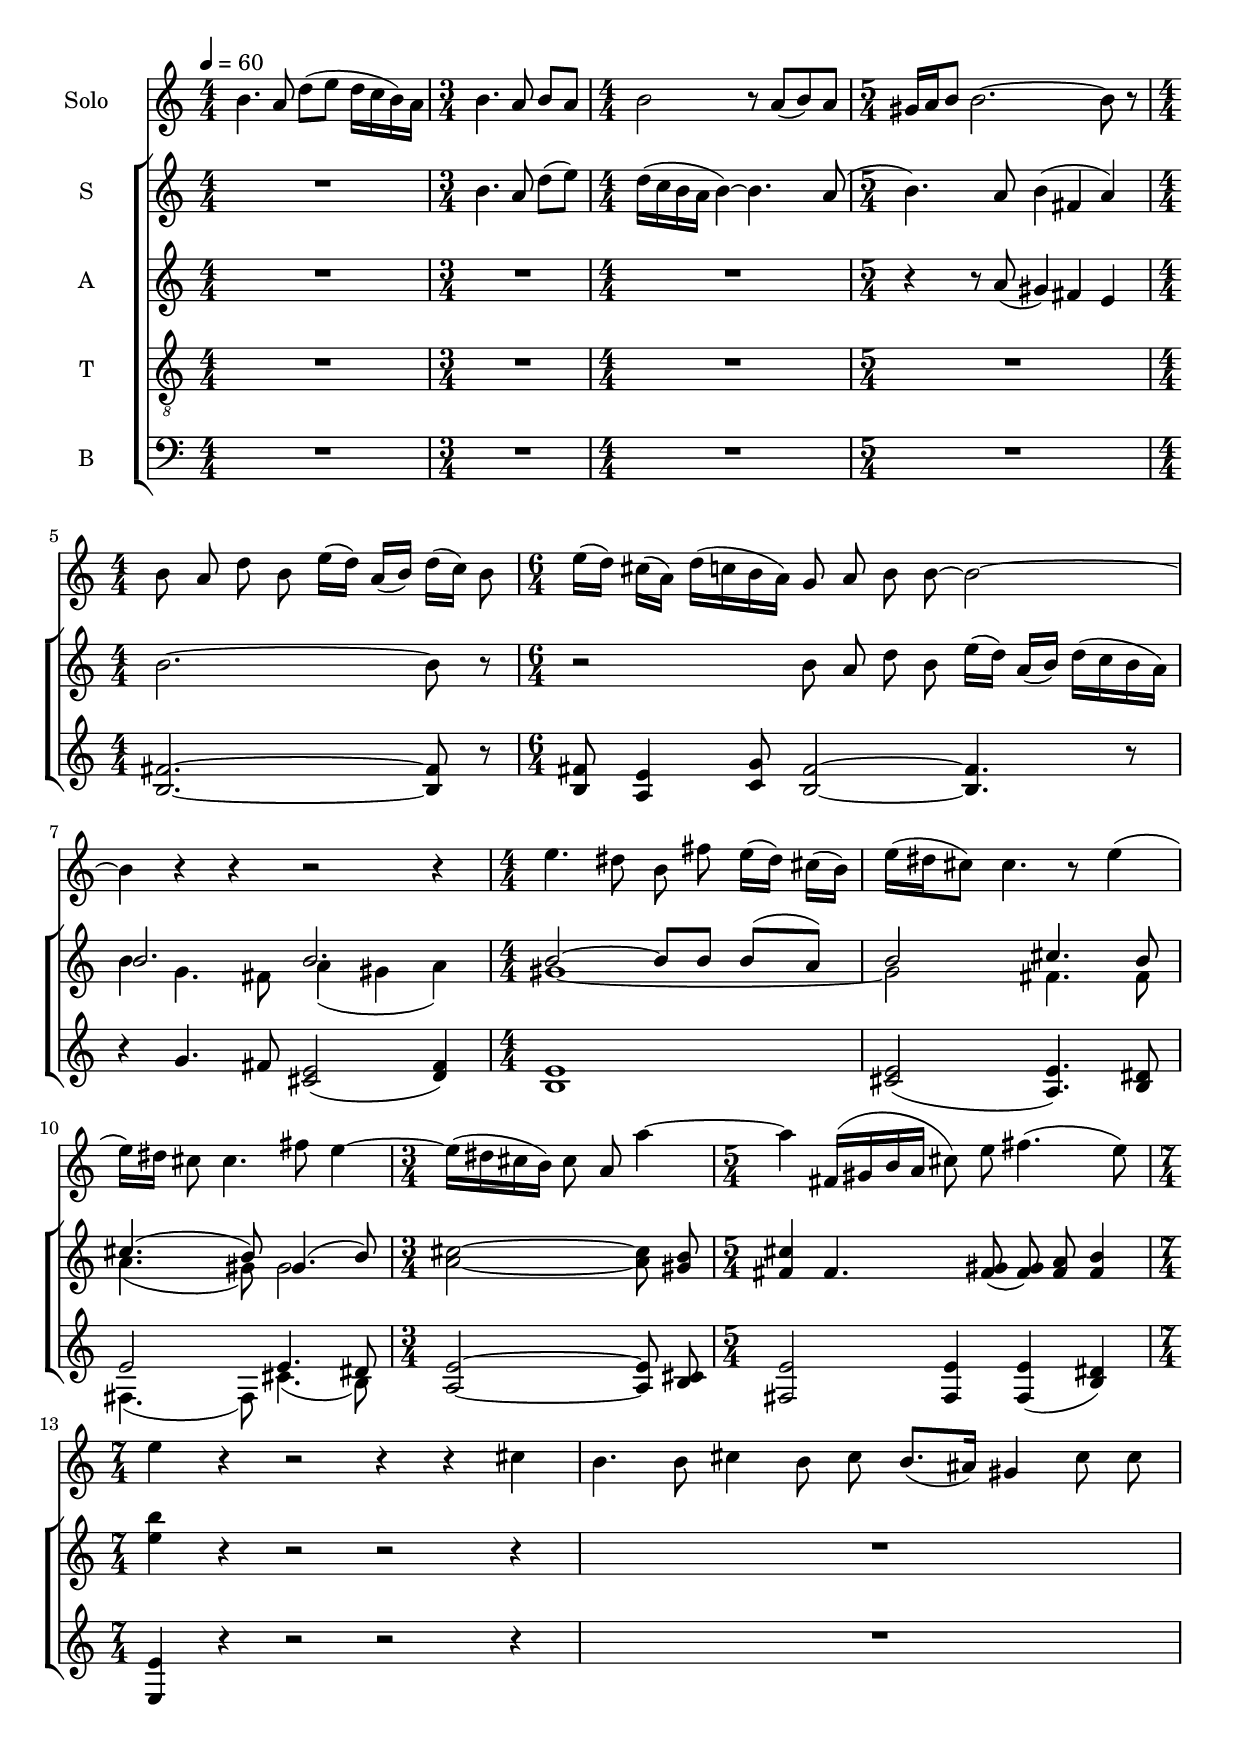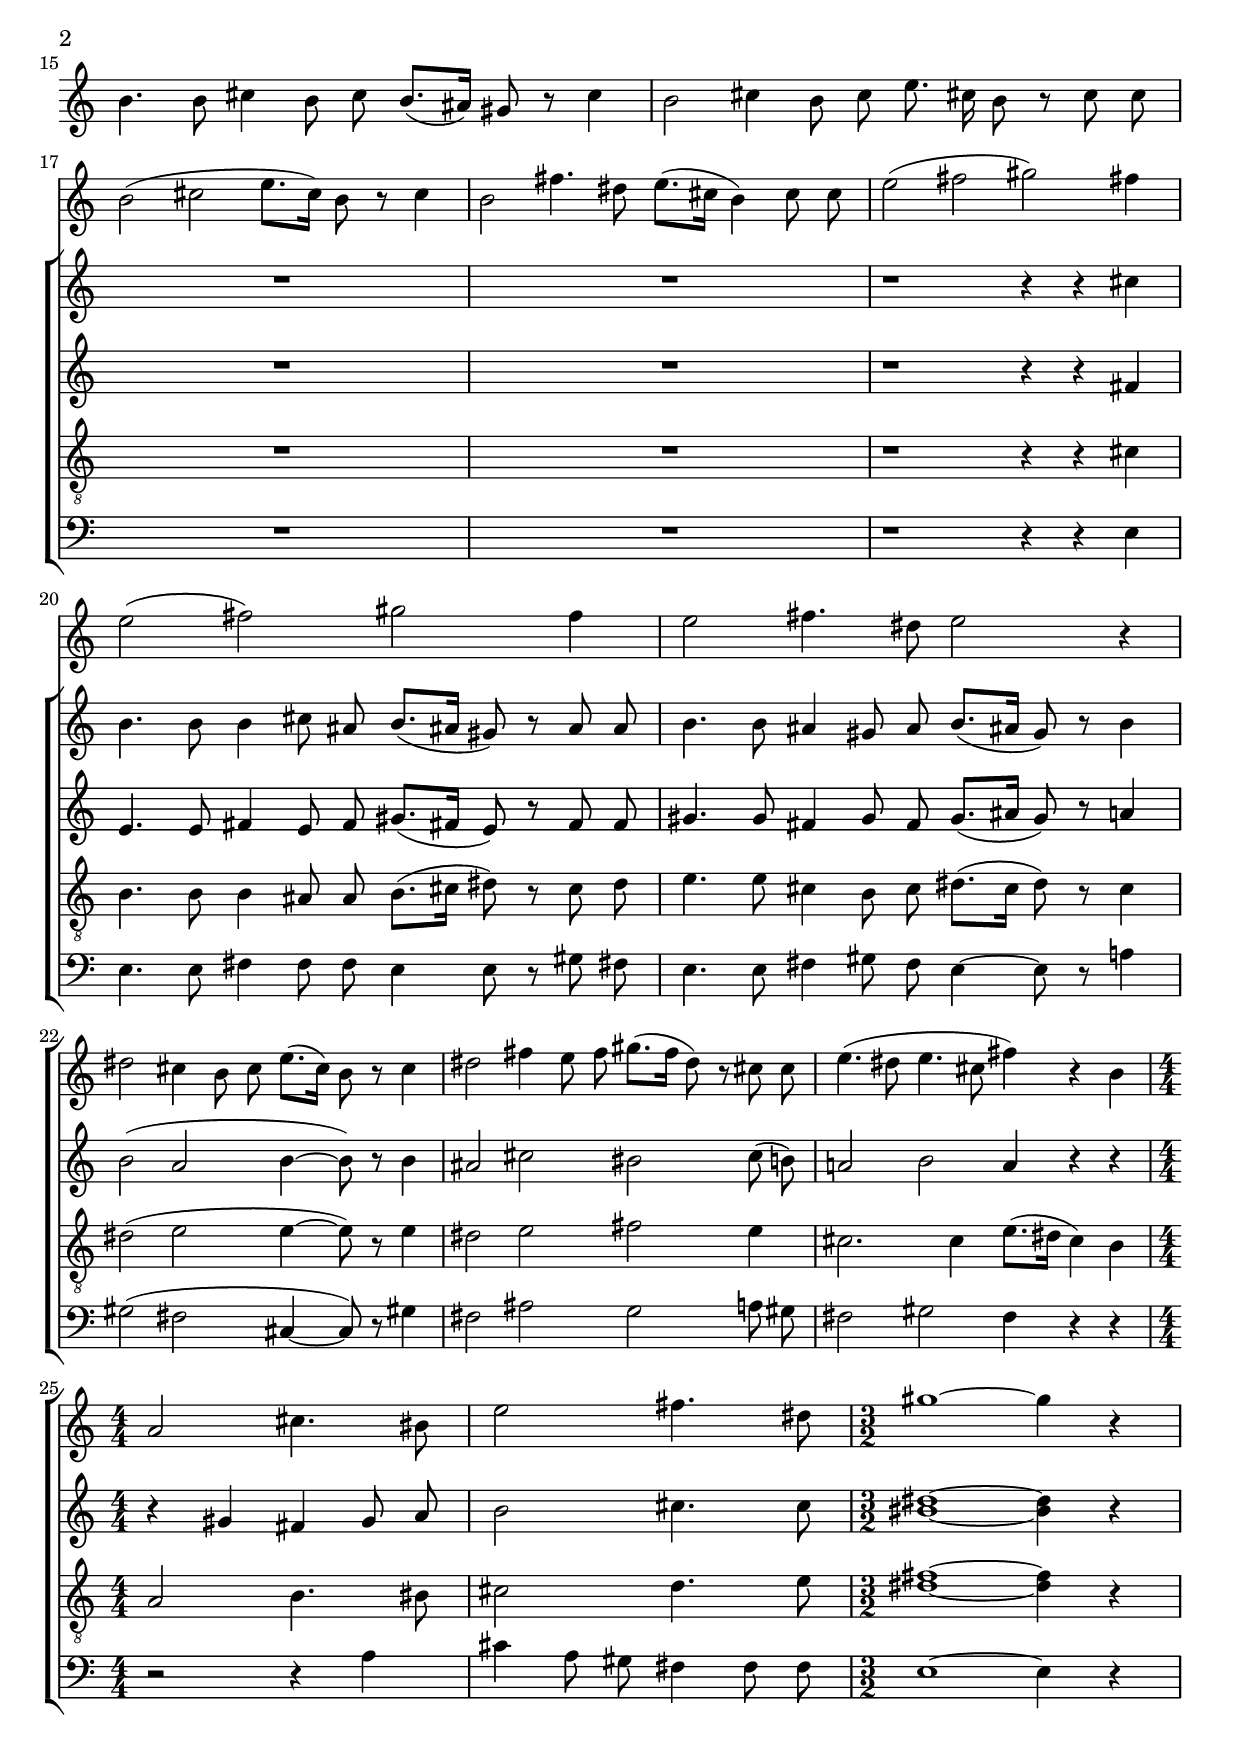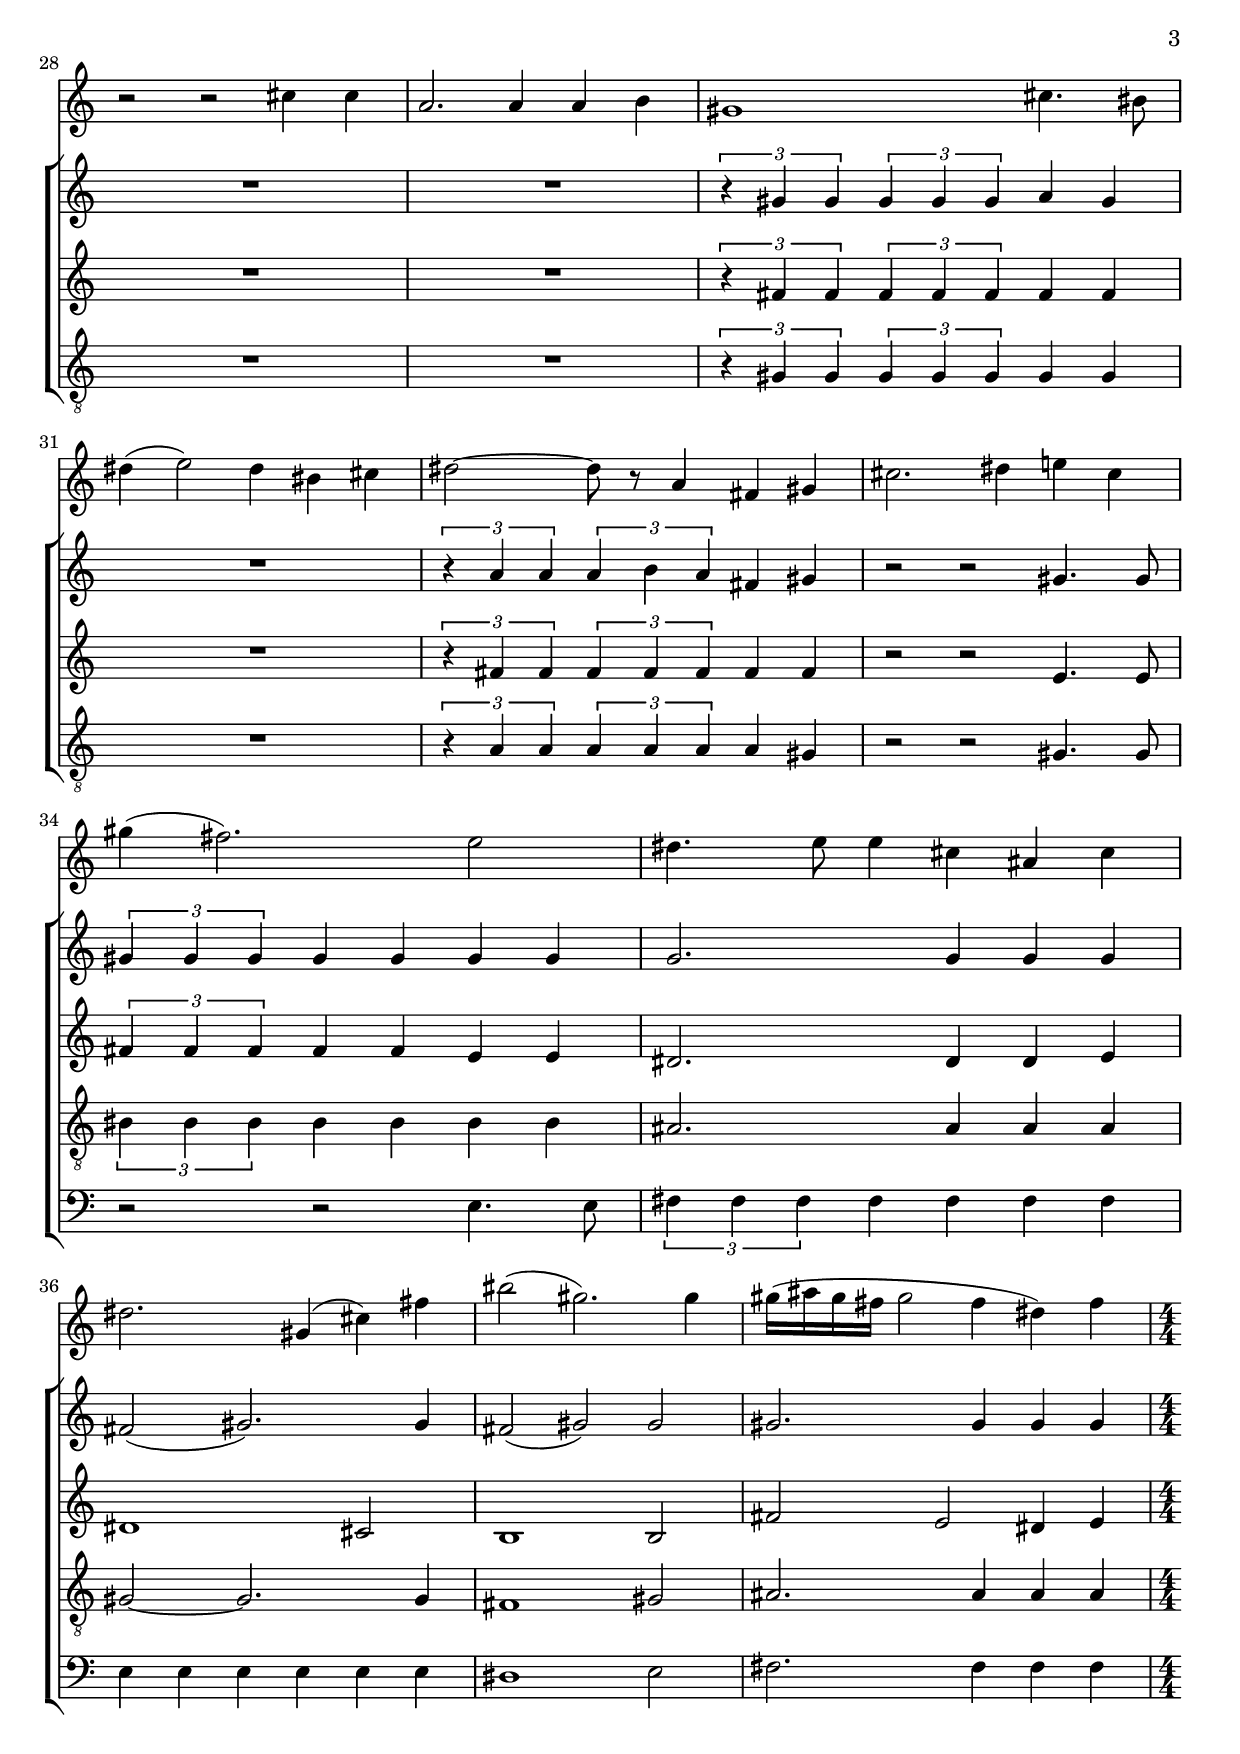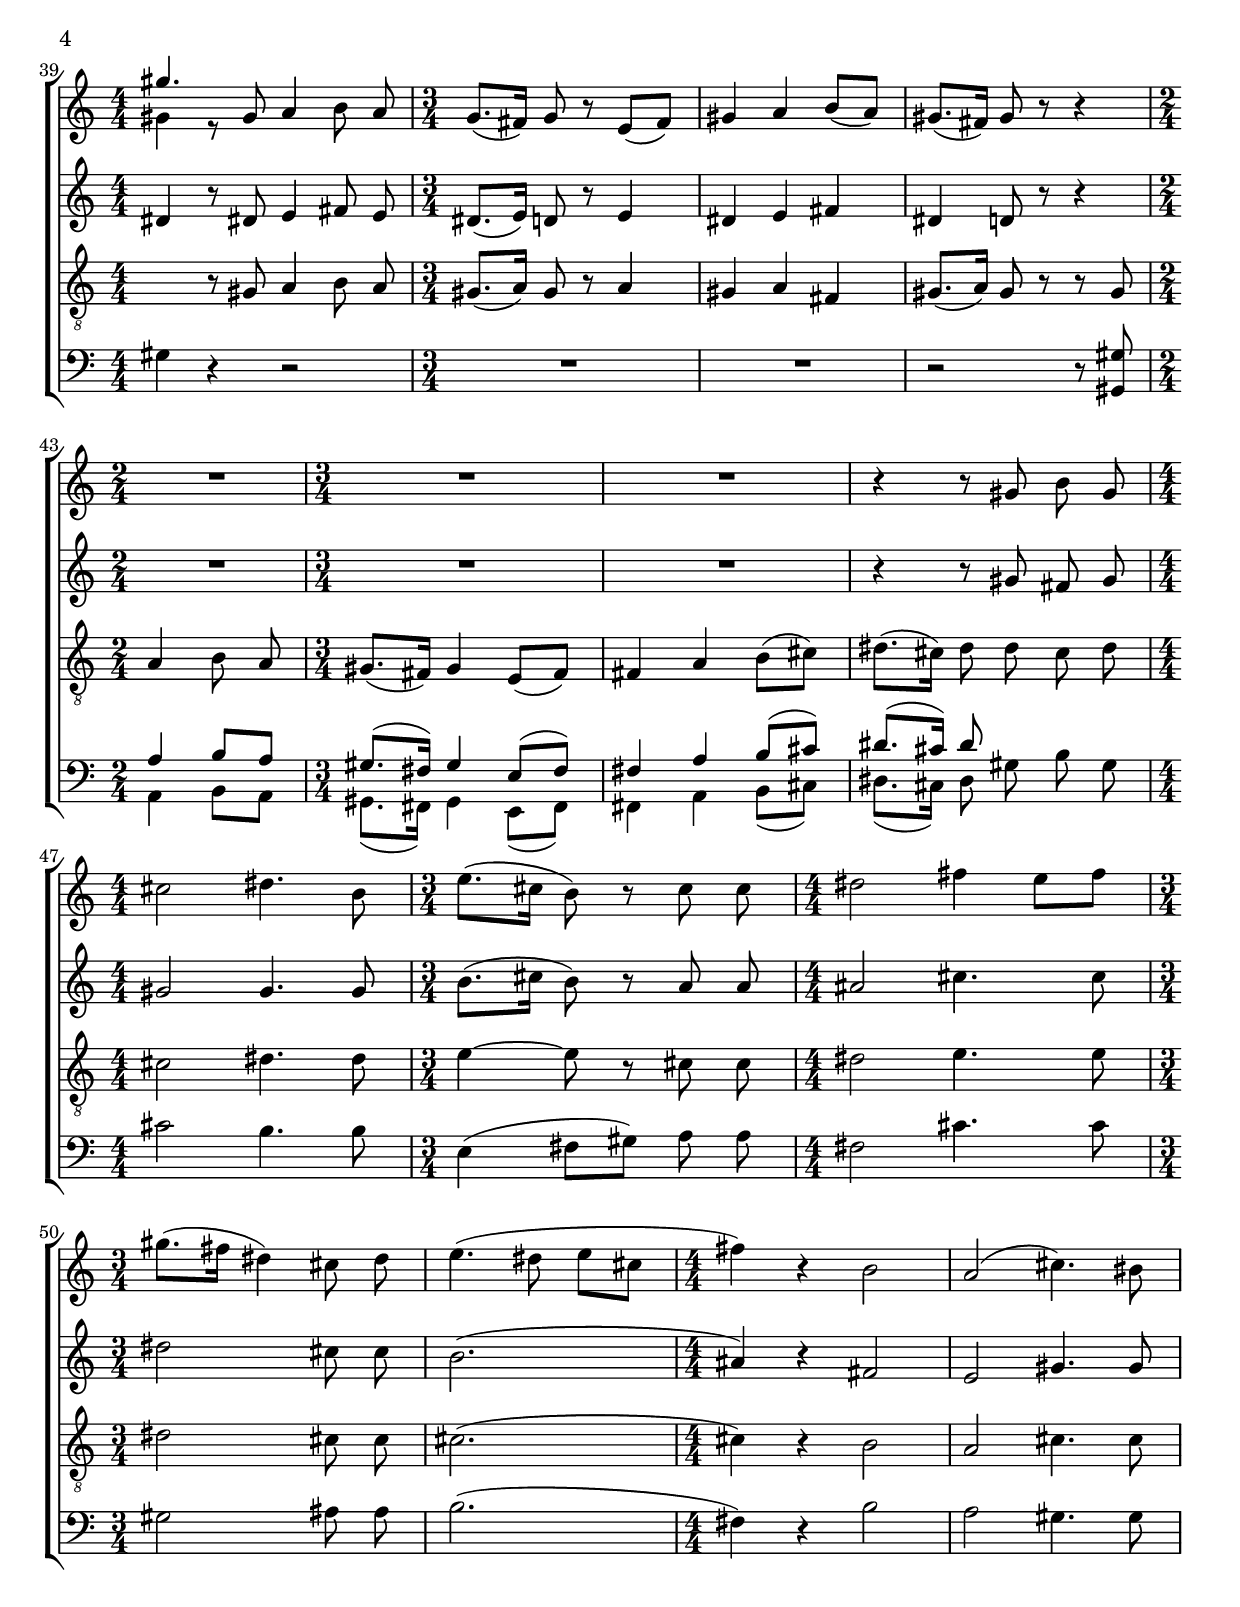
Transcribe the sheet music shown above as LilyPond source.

\include "english.ly"
\version "2.22.0"

global = {
  \key a \minor
  \time 4/4
  \tempo 4 = 60
}

%%%%%%%%%%%%%%%%%%%%%%%%%%%%%%%%
soloNotes = \relative c'' {
  \dynamicUp \numericTimeSignature
  % page 22, bar 1
  b4. a8 d8[( e] d16[ c b) a] |
  \time 3/4 b4. a8 b[ a] |
  \time 4/4 b2 r8 a8[( b) a] |
  \time 5/4 gs16[ a b8] b2.~  b8 r8 |
  \break % bar 5
  \time 4/4 b8 a d b e16[( d]) a[( b]) d[( c]) b8 |
  \time 6/4  e16[( d]) cs[( a]) d[( c b a]) g8 a b b8~ b2~ |
  \break % bar 7
  b4 r4 r4 r2 r4 |
  \time 4/4 e4. ds8 b fs' e16[( ds]) cs[( b]) |
  e16[( ds cs8]) cs4. r8 e4( |
\break
  % page 23, bar 10
  e16[) ds] cs8 cs4. fs8 e4~ |
  \time 3/4 e16[( ds cs b]) cs8 a a'4~ |
  \time 5/4 a4 fs,16[( gs b a] cs8) e fs4.( e8) |
  \break % bar 13
  \time 7/4 e4 r4 r2 r4 r4 cs4 |
  b4. b8 cs4 b8 cs8 b8.[( as16]) gs4 cs8 cs |
\break
  % page 24, bar 15
  b4. b8 cs4 b8 cs   b8.[( as16]) gs8 r8 cs4 |
  b2 cs4 b8 cs8 e8. cs!16 b8 r8 cs8 cs8 |
  b2( cs2
%\break % bar 17
  e8.[ cs16]) b8 r8 cs4 |
  b2 fs'4. ds8 e8.[( cs16] b4) cs8 cs | e2( fs2
%\break
  % page 25, bar 19
  gs2) fs!4 |
  e2( fs2) gs2 fs4 |
  e2 fs4. ds8
  % break bar ..21
  e2 r4 |
  R1*7/4 |
  R1*7/4 |
  % page 26, bar ..23
  R1*7/4 |
\break % bar 25
  \time 4/4 R1 |
  R1 |
  \time 3/2 R1*3/2 |
\break
  % page 27, bar 28
  r2 r2 cs4 cs4 |
  a2. a4 a4 b4 |
  gs1 cs4. bs8 |
\break % bar 31
  ds4( e2) ds4 bs cs |
  ds2~ ds8 r8 a4 fs gs |
  cs2. ds4 e! cs |
\break
  % page 28, bar 34
  gs'4( fs2.) e2 |
  ds4. e8 e4 cs as cs |
\break % bar 36
  ds2. gs,4( cs) fs4 |
  bs2( gs2.) gs4 |
  gs16[( as gs fs] gs2 fs4 ds) fs |
\break
  % page 29, bar 39
  \time 4/4 R1 |
  \time 3/4 R1*3/4 |
  R1*3/4 |
  R1*3/4 |
\break % bar 43
  \time 2/4 R1*2/4 |
  \time 3/4 R1*3/4 |
  R1*3/4 |
  R1*3/4 |
\break
  % page 30, bar 47
  \time 4/4 R1 |
  \time 3/4 R1*3/4 |
  \time 4/4 R1 |
\break % bar 50
  \time 3/4 R1*3/4 |
  R1*3/4 |
  \time 4/4 R1 |
  R1 |
  % page 31, bar 54
  % break bar 57
  % page 32, bar 60
  % break bar 63
  % page 33, bar 66
  % break bar 69
  % page 34, bar 73
  % break bar 78
  % page 35, bar 81
  % break bar 84
  % page 36, bar 88
  % break bar 92
  % page 37, bar 96
  % break bar 100
} % end of soloNotes

%%%%%%%%%%%%%%%%%%%%%%%%%%%%%%%%
sopMusic = \relative c'' {
  % page 1
  \dynamicUp \numericTimeSignature
  R1 |
  \time 3/4 b4. a8 d8[( e]) |
  \time 4/4 d16[( c b a] b4~) b4. a8( |
  \time 5/4 b4.)  a8 b4( fs a) |
  % \break % bar 5
  \time 4/4 b2.~ b8 r8 |
  \time 6/4 r2 b8 a d b e16[( d]) a[( b]) d[( c b a]) |
  % \break % bar 7
  <<
     { b2. b2. }
     \\
     { b4 g4. fs8 a4( gs a) }
  >> |
  \time 4/4
  <<
     { b2~ b8 b8 b8[( a]) }
     \\
     { gs1~ }
  >> |
  <<
    { b2 cs4. b8 }
    \\
    {gs2 fs4. fs8 }
  >> |
  % page 23, bar 10
  <<
     { cs'4.( b8) gs4.( b8) }
     \\
     {a4.( gs8) gs2 }
  >> |
  \time 3/4 <<a2~ cs2~>>  <<a8 cs8>> <<gs8 b8>> |
  \time 5/4 <<fs4 cs'4>> fs,4. <<fs8( gs8>> <<fs8) gs8>> <<fs8 a8>> <<fs4 b4>> |
  % break bar 13
  \time 7/4 <<e4 b'4>>  r4 r2 r2 r4 |
  R1*7/4 |
  % page 24, bar 15
  R1*7/4 |
  R1*7/4 |
  R1*7/4 |
  % break bar 17
  R1*7/4 | 
  r1
  % page 25, bar 19
  r4 r4 cs,4 |
  b4. b8 b4 cs8 as b8.[( as!16] gs8) r8 as8 as8 |
  b4. b8 as4 gs8 as8
  % \break % bar ..21
    b8.[( as!16] gs8) r8 b4 |
  ds2 cs4 b8 cs8    e8.[( cs16]) b8 r8 cs4 |
  ds2 fs4 e8 fs8
  % page 26, bar ..23
    gs8.[( fs16] ds8) r8 cs8 cs8 |
    e4.( ds8 e4. cs8    fs4) r4 b,4 |
  % \break % bar 25
  \time 4/4 a2 cs4. bs8 |
  e2 fs4. ds8 |
  \time 3/2 gs1~ gs4 r4 |
  % page 27, bar 28
  R1*3/2 |
  R1*3/2 |
  \times 2/3 { r4 gs,4 gs4 } \times 2/3 { gs4 gs4 gs4 } a4 gs4 |
  % \break % bar 31
  R1*3/2 |
  \times 2/3 { r4 a4 a4 } \times 2/3 { a4 b4 a4 } fs4 gs4 |
  r2 r2 gs4. gs8 |
  % page 28, bar 34
  \times 2/3 { gs4 gs4 gs4 } gs4 gs4 gs4 gs4 |
  g2. g4 g g |
  % \break % bar 36
  fs2( gs2.) gs4 |
  fs2( gs2) gs2 |
  gs2. gs4 gs gs |
  % page 29, bar 39
  \time 4/4 
    <<
       {gs'4. }
       \\
       {gs,4 r8 }
    >>
       gs8 a4 b8 a |
  \time 3/4 g8.[( fs16]) g8 r8 e[( fs]) |
  gs4 a b8[( a]) |
  gs8.[( fs16]) gs8 r8 r4 |
  % \break % bar 43
  \time 2/4 R1*2/4 |
  \time 3/4 R1*3/4 |
  R1*3/4 |
  r4 r8 gs8 b gs |
  % page 30, bar 47
  \time 4/4 cs2 ds4. b8 |
  \time 3/4 e8.[( cs16] b8) r8 cs8 cs8 |
  \time 4/4 ds2 fs4 e8[ fs] |
  % \break % bar 50
  \time 3/4 gs8.[( fs16] ds4) cs8 ds |
  e4.( ds8 e8[ cs] |
  \time 4/4 fs4) r4 b,2 |
  a2( cs4.) bs8 |
  % page 31, bar 54
  % \break % bar 57
  % page 32, bar 60
  % \break % bar 63
  % page 33, bar 66
  % \break % bar 69
  % page 34, bar 73
  % \break % bar 78
  % page 35, bar 81
  % \break % bar 84
  % page 36, bar 88
  % \break % bar 92
  % page 37, bar 96
  % \break % bar 100

} % end-of sopMusic

%%%%%%%%%%%%%%%%%%%%%%%%%%%%%%%%
altMusic = \relative c'' {
  \dynamicUp \numericTimeSignature
  % page 22, bar 1
  R1 |
  \time 3/4 R1*3/4 |
  \time 4/4 R1*4/4 |
  \time 5/4 r4 r8 a8( gs4) fs4  e |
  % break bar 5
  \time 4/4 <<b2.~ fs'2.~>> <<b,8 fs'8>> r8 |
  \time 6/4 <<b,8 fs'8>> <<a,4 e'4>> <<c8 g'8>>
    <<b,2~ fs'2~>> <<b,4. fs'4.>> r8 |
  % break bar 7
  r4 g4. fs8 <<cs2( e2(>> <<d4) fs4)>> |
  \time 4/4 <<b,1 e1>> |
  <<cs2( e2(>> <<a,4.) e'4.)>> <<b8 ds8>> |
  % page 23, bar 10
  <<
    {e2 e4. ds8}
    \\
    {fs,4.( fs8) cs'4.( b8) }
  >>
  \time 3/4 <<a2~ e'2~>> <<a,8 e'8>> <<b8 cs8>> |
  \time 5/4 <<fs,2 e'2>> <<fs,4 e'4>> <<fs,4( e'4>> <<b4) ds4>> |
  % break bar 13
  \time 7/4 <<e, e'4>> r4 r2 r2 r4 |
  R1*7/4 |
  % page 24, bar 15
  R1*7/4 |
  R1*7/4 |
  R1*7/4 |
  % break bar 17
  R1*7/4 | 
  r1
  % page 25, bar 19
  r4 r4 fs4 |
  e4. e8 fs4 e8 fs8    gs8.[( fs!16] e8) r8 fs8 fs8 |
  gs4. gs8 fs4 gs8 fs8
  % \break % bar ..21
    gs8.[( as16] gs8) r8 a4 |
  b2( a2   b4~ b8) r8 b4 |
  as2 cs2
  % page 26, bar ..23
    bs2 cs8( b!8) |
  a!2 b2   a4 r4 r |
  % break bar 25
  \time 4/4 r4 gs4 fs gs8 a |
  b2 cs4. cs8 |
  \time 3/2 <<bs1~ ds1~>> <<bs4 ds4>> r4 |
  % page 27, bar 28
  R1*3/2 |
  R1*3/2 |
  \times 2/3 { r4 fs,4 fs4 } \times 2/3 { fs4 fs4 fs4 } fs4 fs4 |
  % break bar 31
  R1*3/2 |
  \times 2/3 { r4 fs4 fs4 } \times 2/3 { fs4 fs4 fs4 } fs4 fs4 |
  r2 r2 e4. e8 |
  % page 28, bar 34
  \times 2/3 { fs4 fs4 fs4 } fs4 fs4 e e |
  ds2. ds4 ds e |
  % break bar 36
  ds1 cs2 |
  b1  b2 |
  fs'2 e2 ds4 e |
  % page 29, bar 39
  \time 4/4 ds4 r8 ds!8 e4 fs8 e |
  \time 3/4 ds8.[( e16]) d8 r8 e4 |
  ds4 e fs |
  ds4 d8 r8 r4 |
  % break bar 43
  \time 2/4 R1*2/4 |
  \time 3/4 R1*3/4 |
  R1*3/4 |
  r4 r8 gs8 fs gs |
  % page 30, bar 47
  \time 4/4 gs2 gs4. gs8 |
  \time 3/4 b8.[( cs16] b8) r8 a8 a8 |
  \time 4/4 as2 cs4. cs8 |
  % break bar 50
  \time 3/4 ds2 cs8 cs |
  b2.( |
  \time 4/4 as4) r4 fs2 |
  e2 gs4. gs8 |
  % page 31, bar 54
  % break bar 57
  % page 32, bar 60
  % break bar 63
  % page 33, bar 66
  % break bar 69
  % page 34, bar 73
  % break bar 78
  % page 35, bar 81
  % break bar 84
  % page 36, bar 88
  % break bar 92
  % page 37, bar 96
  % break bar 100
} % end of altMusic

%%%%%%%%%%%%%%%%%%%%%%%%%%%%%%%%
tenMusic = \relative c' {
  \dynamicUp \numericTimeSignature
  % page 22, bar 1
  R1 |
  \time 3/4 R1*3/4 |
  \time 4/4 R1*4/4 |
  \time 5/4 R1*5/4 |
  % break bar 5
  \time 4/4 R1 |
  \time 6/4 R1*6/4 |
  % break bar 7
  R1*6/4 |
  \time 4/4 R1 |
  R1 |
  % page 23, bar 10
  R1 |
  \time 3/4 R1*3/4 |
  \time 5/4 R1*5/4 |
  % break bar 13
  \time 7/4 R1*7/4 |
  R1*7/4 |
  % page 24, bar 15
  R1*7/4 |
  R1*7/4 |
  R1*7/4 |
  % break bar 17
  R1*7/4 | 
  r1
  % page 25, bar 19
  r4 r4 cs4 |
  b4. b8 b4 as8 as8    b8.[( cs!16] ds8) r8 cs8 ds8 |
  e4. e8 cs4 b8 cs8
  % \break % bar ..21
    ds8.[( cs16] ds8) r8 cs4 |
  ds2( e2   e4~ e8) r8 e4 |
  ds2 e2
  % page 26, bar ..23
  fs2 e4 |
  cs2. cs4    e8.[( ds16] cs4) b |
  % break bar 25
  \time 4/4 a2 b4. bs8 |
  cs2 d4. e8 |
  \time 3/2 <<ds1~ fs1~>> <<ds4 fs4>> r4 |
  % page 27, bar 28
  R1*3/2 |
  R1*3/2 |
  \times 2/3 { r4 gs,4 gs4 } \times 2/3 { gs4 gs4 gs4 } gs4 gs4 |
  % break bar 31
  R1*3/2 |
  \times 2/3 { r4 a4 a4 } \times 2/3 { a4 a4 a4 } a4 gs4 |
  r2 r2 gs4. gs8 |
  % page 28, bar 34
  \times 2/3 { bs4 bs4 bs4 } bs4 bs4 bs4 bs4 |
  as2. as4 as as |
  % break bar 36
  gs2~ gs2. gs4 |
  fs1 gs2 |
  as2. as4 as as |
  % page 29, bar 39
  \time 4/4 s4 r8 gs!8 a4 b8 a |
  \time 3/4 gs8.[( a16]) gs8 r8 a4 |
  gs4 a fs |
  gs8.[( a16]) gs8 r8 r8 gs8 |
  % break bar 4
  \time 2/4 a4 b8 a8 |
  \time 3/4 gs8.[( fs16]) gs4 e8[( fs]) |
  fs4 a b8[( cs]) |
  ds8.[( cs16]) ds8 ds cs ds |
  % page 30, bar 47
  \time 4/4 cs2 ds4. ds8 |
  \time 3/4 e4~ e8 r8 cs8 cs8 |
  \time 4/4 ds2 e4. e8 |
  % break bar 50
  \time 3/4 ds2 cs8 cs |
  cs2.( |
  \time 4/4 cs4) r4 b2 |
  a2 cs4. cs8 |
  % page 31, bar 54
  % break bar 57
  % page 32, bar 60
  % break bar 63
  % page 33, bar 66
  % break bar 69
  % page 34, bar 73
  % break bar 78
  % page 35, bar 81
  % break bar 84
  % page 36, bar 88
  % break bar 92
  % page 37, bar 96
  % break bar 100
} % end of tenMusic

%%%%%%%%%%%%%%%%%%%%%%%%%%%%%%%%
basMusic = \relative c {
  \dynamicUp \numericTimeSignature
  % page 22, bar 1
  R1 |
  \time 3/4 R1*3/4 |
  \time 4/4 R1*4/4 |
  \time 5/4 R1*5/4 |
  % break bar 5
  \time 4/4 R1 |
  \time 6/4 R1*6/4 |
  % break bar 7
  R1*6/4 |
  \time 4/4 R1 |
  R1 |
  % page 23, bar 10
  R1 |
  \time 3/4 R1*3/4 |
  \time 5/4 R1*5/4 |
  % break bar 13
  \time 7/4 R1*7/4 |
  R1*7/4 |
  % page 24, bar 15
  R1*7/4 |
  R1*7/4 |
  R1*7/4 |
  % break bar 17
  R1*7/4 | 
  r1
  % page 25, bar 19
  r4 r4 e4 |
  e4. e8 fs4 fs8 fs8    e4 e8 r8 gs8 fs!8 |
  e4. e8 fs4 gs8 fs8
  % break bar ..21
    e4~ e8 r8 a!4 |
  gs2( fs2   cs4~ cs8) r8 gs'!4 |
  fs2 as2
  % page 26, bar ..23
    g2 a!8 gs8 | fs2 gs2    fs4 r4 r4 |
  % break bar 25
  \time 4/4 r2 r4 a4 |
  cs4 a8 gs fs4 fs8 fs |
  \time 3/2 e1~ e4 r4 |
  % page 27, bar 28
  R1*3/2 |
  R1*3/2 |
  R1*3/2 |
  % break bar 31
  R1*3/2 |
  R1*3/2 |
  R1*3/2 |
  % page 28, bar 34
  r2 r2 e4. e8 |
  \times 2/3 { fs4 fs fs } fs4 fs fs fs |
  % break bar 36
  e4 e e e e e |
  ds1 e2 |
  fs2. fs4 fs fs |
  % page 29, bar 39
  \time 4/4 gs4 r4 r2 |
  \time 3/4 R1*3/4
  R1*3/4
  r2 r8 <<gs,8 gs'8>>
  % break bar 43
  \time 2/4
    <<
      {a4 b8 a8}
      \\
      {a,4 b8 a8}
    >> |
  \time 3/4
    <<
      { gs'8.[( fs16]) gs4 e8[( fs]) }
      \\
      { gs,8.[( fs16]) gs4 e8[( fs]) }
    >> |
  <<
    { fs'4 a b8[( cs]) }
    \\
    { fs,,4 a b8[( cs]) }
  >> |
  <<
    { ds'8.[( cs16]) ds8 }
    \\
    { ds,8.[( cs16]) ds8 }
  >>
    gs8 b gs |
  % page 30, bar 47
  \time 4/4 cs2 b4. b8 |
  \time 3/4 e,4( fs8[ gs]) a8 a |
  \time 4/4 fs2 cs'4. cs8 |
  % break bar 50
  \time 3/4 gs2 as8 as |
  b2.( |
  \time 4/4 fs4) r4 b2 |
  a2 gs4. gs8 |
  % page 31, bar 54
  % break bar 57
  % page 32, bar 60
  % break bar 63
  % page 33, bar 66
  % break bar 69
  % page 34, bar 73
  % break bar 78
  % page 35, bar 81
  % break bar 84
  % page 36, bar 88
  % break bar 92
  % page 37, bar 96
  % break bar 100
} % end of basMusic

\score {
  <<
    \new Staff {
      \set Staff.midiInstrument = "soprano sax"
    \new Voice = "SoloVoice" <<
      \set Staff.instrumentName = "Solo"
      \autoBeamOff
      \global \soloNotes
    >>
    }
    \new ChoirStaff <<

      \new Staff = "sop" <<
      \set Staff.midiInstrument = "flute"
        \new Voice = "sopranos" {
          \set Staff.instrumentName = "S"
          <<
             \autoBeamOff
             \global \sopMusic
          >>
        }
      >>

      \new Staff = "alt" <<
	\set Staff.midiInstrument = #"oboe"
        \new Voice = "altos" {
          \set Staff.instrumentName = "A"
          <<
             \autoBeamOff
             \global \altMusic
          >>
        }
      >>

      \new Staff = "ten" <<
	% \set Staff.midiInstrument = #"cello"        %% too vibrator
	% \set Staff.midiInstrument = #"tenor sax"    %% Too loud
	\set Staff.midiInstrument = #"english horn"
        \clef "G_8"
        \new Voice = "tenors" {
          \set Staff.instrumentName = "T"
          <<
             \autoBeamOff
             \global \tenMusic
          >>
        }
      >>

      \new Staff = "bas" <<
	\set Staff.midiInstrument = #"bassoon"
        \clef bass
        \new Voice = "basses" {
          \set Staff.instrumentName = "B"
          <<
             \autoBeamOff
             \global \basMusic
          >>
        }
      >>

    >>
  >>

  \header { }

  \layout {
    \context {
      \Staff
      \RemoveEmptyStaves
    }
    \context {
      \ChoirStaff
      \RemoveEmptyStaves
    }
  }
  \midi {
    \context {
      \Score
    }
  }
}
